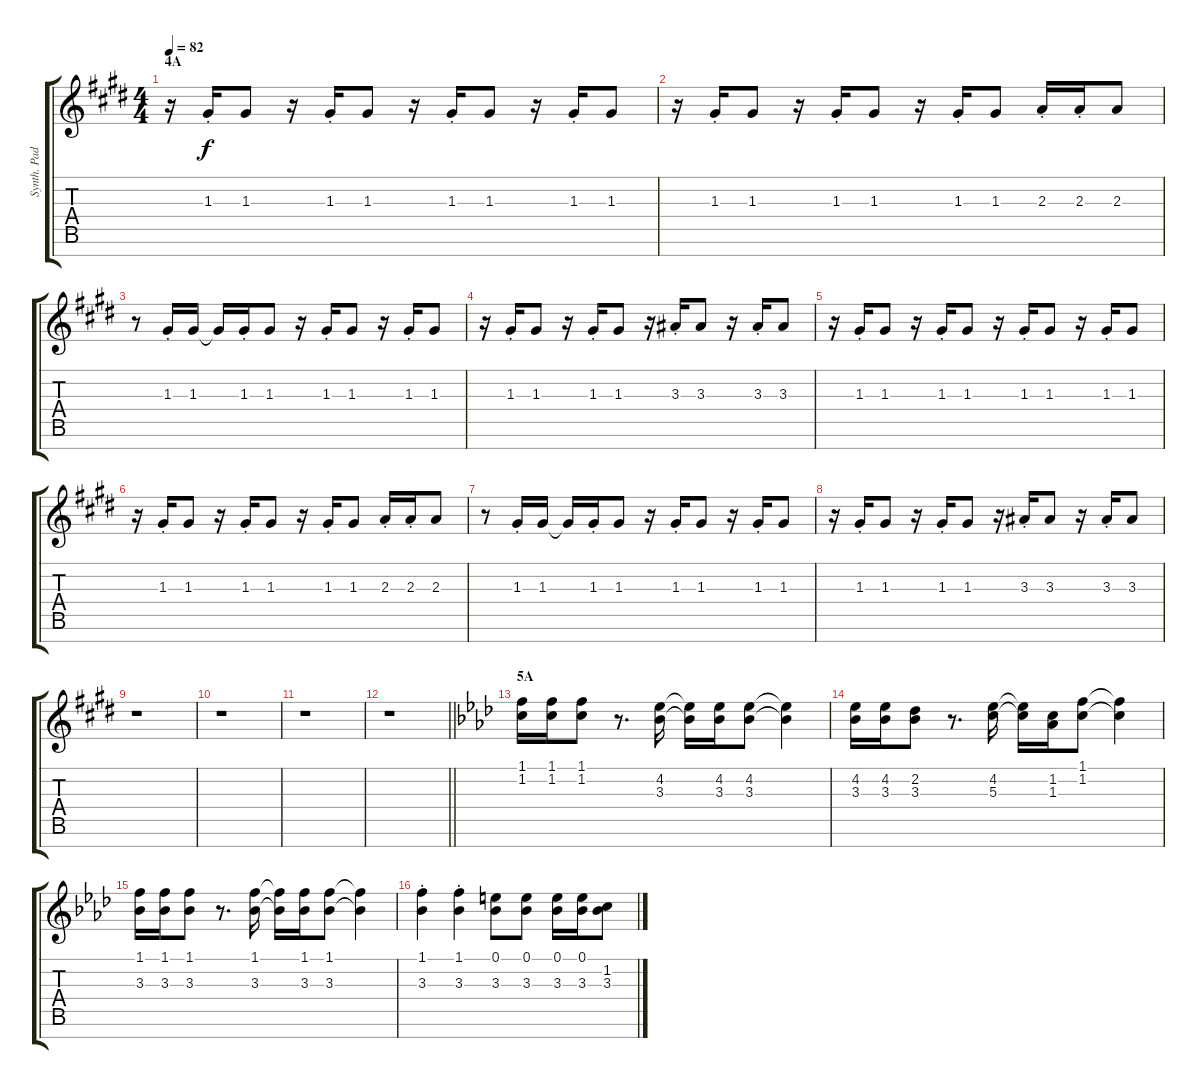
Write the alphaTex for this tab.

\track ("Synth. Pad III" "Synth. Pad") {instrument lead1square}
\staff {score tabs}
\tuning (E5 B4 G4 D4 A3 E3 B2) {hide}
\ts (4 4)
\section ("" "4A")
\tempo 82
\clef g2
\ks e
r.16{dy f} 1.3{st}.16 1.3.8 r.16 1.3{st}.16 1.3.8 r.16 1.3{st}.16 1.3.8 r.16 1.3{st}.16 1.3.8 |
r.16 1.3{st}.16 1.3.8 r.16 1.3{st}.16 1.3.8 r.16 1.3{st}.16 1.3.8 2.3{st}.16 2.3{st}.16 2.3.8 |
r.8 1.3{st}.16 1.3.16 1.3{t}.16 1.3{st}.16 1.3.8 r.16 1.3{st}.16 1.3.8 r.16 1.3{st}.16 1.3.8 |
r.16 1.3{st}.16 1.3.8 r.16 1.3{st}.16 1.3.8 r.16 3.3{st}.16 3.3.8 r.16 3.3{st}.16 3.3.8 |
r.16 1.3{st}.16 1.3.8 r.16 1.3{st}.16 1.3.8 r.16 1.3{st}.16 1.3.8 r.16 1.3{st}.16 1.3.8 |
r.16 1.3{st}.16 1.3.8 r.16 1.3{st}.16 1.3.8 r.16 1.3{st}.16 1.3.8 2.3{st}.16 2.3{st}.16 2.3.8 |
r.8 1.3{st}.16 1.3.16 1.3{t}.16 1.3{st}.16 1.3.8 r.16 1.3{st}.16 1.3.8 r.16 1.3{st}.16 1.3.8 |
r.16 1.3{st}.16 1.3.8 r.16 1.3{st}.16 1.3.8 r.16 3.3{st}.16 3.3.8 r.16 3.3{st}.16 3.3.8 |
r.1 |
r.1 |
r.1 |
\barLineRight lightlight
r.1 |
\section ("" "5A")
\ks ab
(1.1 1.2).16 (1.1 1.2).16 (1.1 1.2).8 r.8{d} (4.2 3.3).16 (4.2{t} 3.3{t}).16 (4.2 3.3).16 (4.2 3.3).8 (4.2{t} 3.3{t}).4 |
(4.2 3.3).16 (4.2 3.3).16 (2.2 3.3).8 r.8{d} (4.2 5.3).16 (4.2{t} 5.3{t}).16 (1.2 1.3).16 (1.1 1.2).8 (1.1{t} 1.2{t}).4 |
(1.1 3.3).16 (1.1 3.3).16 (1.1 3.3).8 r.8{d} (1.1 3.3).16 (1.1{t} 3.3{t}).16 (1.1 3.3).16 (1.1 3.3).8 (1.1{t} 3.3{t}).4 |
(1.1{st} 3.3{st}).4 (1.1{st} 3.3{st}).4 (0.1 3.3).8 (0.1 3.3).8 (0.1 3.3).16 (0.1 3.3).16 (1.2 3.3).8
